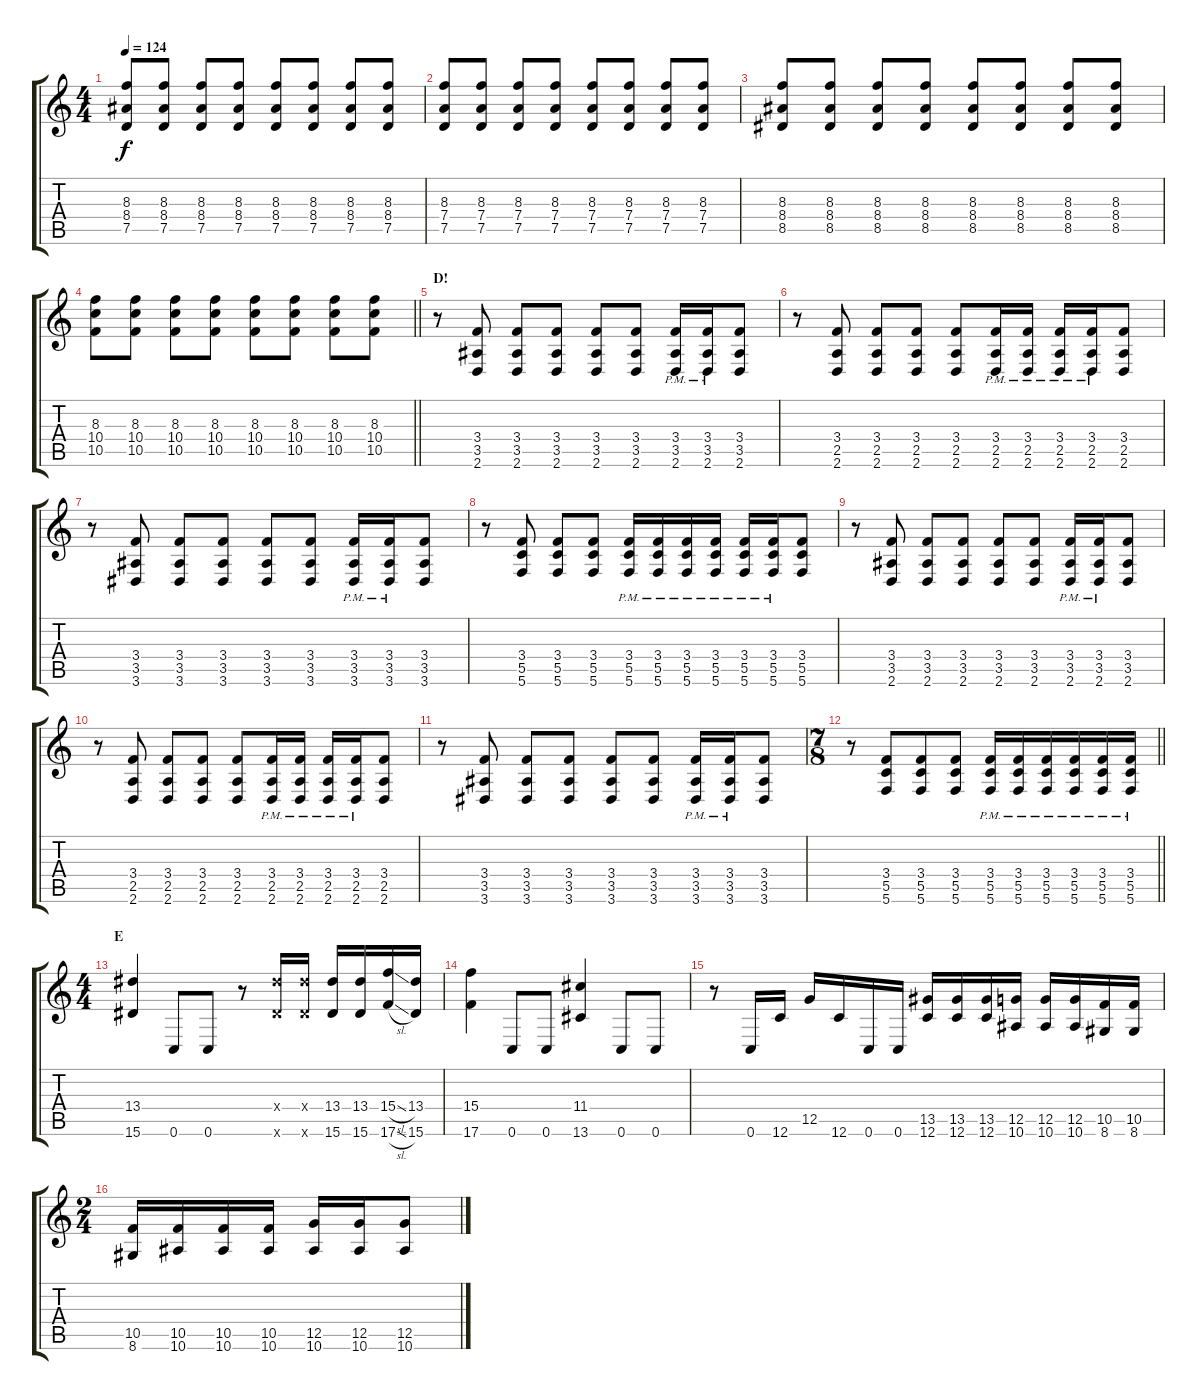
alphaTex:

\track "" {instrument distortionguitar}
\staff {score tabs}
\tuning (G4 E4 A3 D3 G2 C2) {hide}
\ts (4 4)
\tempo 124
\clef g2
\ks c
(8.3 8.4 7.5).8{dy f} (8.3 8.4 7.5).8 (8.3 8.4 7.5).8 (8.3 8.4 7.5).8 (8.3 8.4 7.5).8 (8.3 8.4 7.5).8 (8.3 8.4 7.5).8 (8.3 8.4 7.5).8 |
(8.3 7.4 7.5).8 (8.3 7.4 7.5).8 (8.3 7.4 7.5).8 (8.3 7.4 7.5).8 (8.3 7.4 7.5).8 (8.3 7.4 7.5).8 (8.3 7.4 7.5).8 (8.3 7.4 7.5).8 |
(8.3 8.4 8.5).8 (8.3 8.4 8.5).8 (8.3 8.4 8.5).8 (8.3 8.4 8.5).8 (8.3 8.4 8.5).8 (8.3 8.4 8.5).8 (8.3 8.4 8.5).8 (8.3 8.4 8.5).8 |
\barLineRight lightlight
(8.3 10.4 10.5).8 (8.3 10.4 10.5).8 (8.3 10.4 10.5).8 (8.3 10.4 10.5).8 (8.3 10.4 10.5).8 (8.3 10.4 10.5).8 (8.3 10.4 10.5).8 (8.3 10.4 10.5).8 |
\section ("" "D!")
r.8 (3.4 3.5 2.6).8 (3.4 3.5 2.6).8 (3.4 3.5 2.6).8 (3.4 3.5 2.6).8 (3.4 3.5 2.6).8 (3.4{pm} 3.5{pm} 2.6{pm}).16 (3.4{pm} 3.5{pm} 2.6{pm}).16 (3.4 3.5 2.6).8 |
r.8 (3.4 2.5 2.6).8 (3.4 2.5 2.6).8 (3.4 2.5 2.6).8 (3.4 2.5 2.6).8 (3.4{pm} 2.5{pm} 2.6{pm}).16 (3.4{pm} 2.5{pm} 2.6{pm}).16 (3.4{pm} 2.5{pm} 2.6{pm}).16 (3.4{pm} 2.5{pm} 2.6{pm}).16 (3.4 2.5 2.6).8 |
r.8 (3.4 3.5 3.6).8 (3.4 3.5 3.6).8 (3.4 3.5 3.6).8 (3.4 3.5 3.6).8 (3.4 3.5 3.6).8 (3.4{pm} 3.5{pm} 3.6{pm}).16 (3.4{pm} 3.5{pm} 3.6{pm}).16 (3.4 3.5 3.6).8 |
r.8 (3.4 5.5 5.6).8 (3.4 5.5 5.6).8 (3.4 5.5 5.6).8 (3.4{pm} 5.5{pm} 5.6{pm}).16 (3.4{pm} 5.5{pm} 5.6{pm}).16 (3.4{pm} 5.5{pm} 5.6{pm}).16 (3.4{pm} 5.5{pm} 5.6{pm}).16 (3.4{pm} 5.5{pm} 5.6{pm}).16 (3.4{pm} 5.5{pm} 5.6{pm}).16 (3.4 5.5 5.6).8 |
r.8 (3.4 3.5 2.6).8 (3.4 3.5 2.6).8 (3.4 3.5 2.6).8 (3.4 3.5 2.6).8 (3.4 3.5 2.6).8 (3.4{pm} 3.5{pm} 2.6{pm}).16 (3.4{pm} 3.5{pm} 2.6{pm}).16 (3.4 3.5 2.6).8 |
r.8 (3.4 2.5 2.6).8 (3.4 2.5 2.6).8 (3.4 2.5 2.6).8 (3.4 2.5 2.6).8 (3.4{pm} 2.5{pm} 2.6{pm}).16 (3.4{pm} 2.5{pm} 2.6{pm}).16 (3.4{pm} 2.5{pm} 2.6{pm}).16 (3.4{pm} 2.5{pm} 2.6{pm}).16 (3.4 2.5 2.6).8 |
r.8 (3.4 3.5 3.6).8 (3.4 3.5 3.6).8 (3.4 3.5 3.6).8 (3.4 3.5 3.6).8 (3.4 3.5 3.6).8 (3.4{pm} 3.5{pm} 3.6{pm}).16 (3.4{pm} 3.5{pm} 3.6{pm}).16 (3.4 3.5 3.6).8 |
\ts (7 8)
\barLineRight lightlight
r.8 (3.4 5.5 5.6).8 (3.4 5.5 5.6).8 (3.4 5.5 5.6).8 (3.4{pm} 5.5{pm} 5.6{pm}).16 (3.4{pm} 5.5{pm} 5.6{pm}).16 (3.4{pm} 5.5{pm} 5.6{pm}).16 (3.4{pm} 5.5{pm} 5.6{pm}).16 (3.4{pm} 5.5{pm} 5.6{pm}).16 (3.4{pm} 5.5{pm} 5.6{pm}).16 |
\ts (4 4)
\section ("" "E")
(13.4 15.6).4 0.6.8 0.6.8 r.8 (13.4{x} 15.6{x}).16 (13.4{x} 15.6{x}).16 (13.4 15.6).16 (13.4 15.6).16 (15.4{sl} 17.6{sl}).16 (13.4 15.6).16 |
(15.4 17.6).4 0.6.8 0.6.8 (11.4 13.6).4 0.6.8 0.6.8 |
r.8 0.6.16 12.6.16 12.5.16 12.6.16 0.6.16 0.6.16 (13.5 12.6).16 (13.5 12.6).16 (13.5 12.6).16 (12.5 10.6).16 (12.5 10.6).16 (12.5 10.6).16 (10.5 8.6).16 (10.5 8.6).16 |
\ts (2 4)
(10.5 8.6).16 (10.5 10.6).16 (10.5 10.6).16 (10.5 10.6).16 (12.5 10.6).16 (12.5 10.6).16 (12.5 10.6).8
